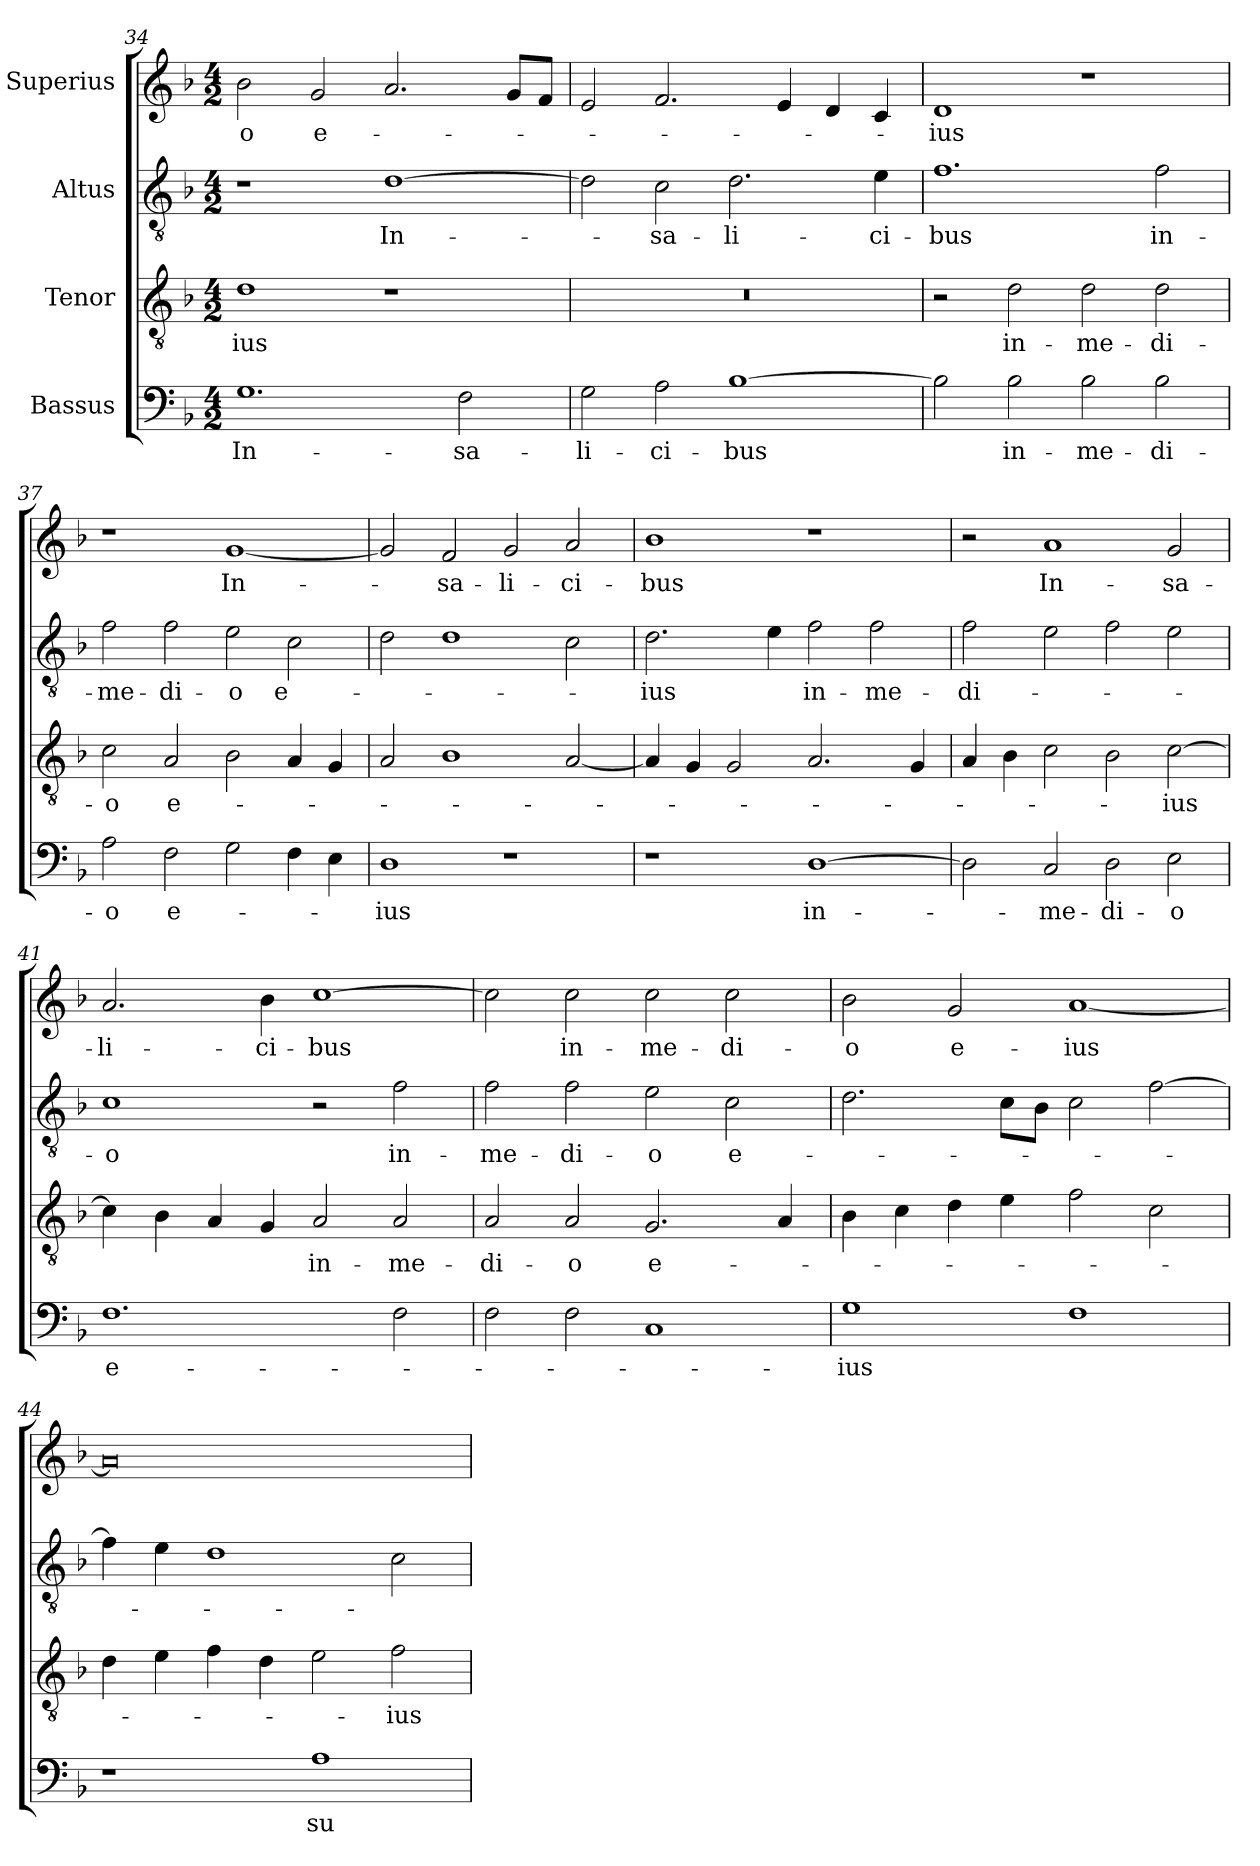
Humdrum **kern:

**kern	**text	**kern	**text	**kern	**text	**kern	**text
*part4	*part4	*part3	*part3	*part2	*part2	*part1	*part1
*staff4	*staff4	*staff3	*staff3	*staff2	*staff2	*staff1	*staff1
*I"Bassus	*	*I"Tenor	*	*I"Altus	*	*I"Superius	*
*clefF4	*	*clefGv2	*	*clefGv2	*	*clefG2	*
*k[b-]	*	*k[b-]	*	*k[b-]	*	*k[b-]	*
*M4/2	*	*M4/2	*	*M4/2	*	*M4/2	*
=34	=34	=34	=34	=34	=34	=34	=34
1.G\	In-	1d\	-ius	1r	.	2b-\	-o
.	.	.	.	.	.	2g/	e-
.	.	1r	.	[1d\	In-	2.a/	.
2F\	sa-	.	.	.	.	.	.
.	.	.	.	.	.	8g/L	.
.	.	.	.	.	.	8f/J	.
=35	=35	=35	=35	=35	=35	=35	=35
2G\	-li-	0r	.	2d\]	.	2e/	.
2A\	-ci-	.	.	2c\	sa-	2.f/	.
[1B-\	-bus	.	.	2.d\	-li-	.	.
.	.	.	.	.	.	4e/	.
.	.	.	.	.	.	4d/	.
.	.	.	.	4e\	-ci-	4c/	.
=36	=36	=36	=36	=36	=36	=36	=36
2B-\]	.	2r	.	1.f\	-bus	1d/	-ius
2B-\	in-	2d\	in-	.	.	.	.
2B-\	me-	2d\	me-	.	.	1r	.
2B-\	-di-	2d\	-di-	2f\	in-	.	.
=37	=37	=37	=37	=37	=37	=37	=37
2A\	-o	2c\	-o	2f\	me-	1r	.
2F\	e-	2A/	e-	2f\	-di-	.	.
2G\	.	2B-\	.	2e\	-o	[1g/	In-
4F\	.	4A/	.	2c\	e-	.	.
4E\	.	4G/	.	.	.	.	.
=38	=38	=38	=38	=38	=38	=38	=38
1D\	-ius	2A/	.	2d\	.	2g/]	.
.	.	1B-\	.	1d\	.	2f/	sa-
1r	.	.	.	.	.	2g/	-li-
.	.	[2A/	.	2c\	.	2a/	-ci-
=39	=39	=39	=39	=39	=39	=39	=39
1r	.	4A/]	.	2.d\	-ius	1b-\	-bus
.	.	4G/	.	.	.	.	.
.	.	2G/	.	.	.	.	.
.	.	.	.	4e\	.	.	.
[1D\	in-	2.A/	.	2f\	in-	1r	.
.	.	.	.	2f\	me-	.	.
.	.	4G/	.	.	.	.	.
=40	=40	=40	=40	=40	=40	=40	=40
2D\]	.	4A/	.	2f\	-di-	2r	.
.	.	4B-\	.	.	.	.	.
2C/	me-	2c\	.	2e\	.	1a/	In-
2D\	-di-	2B-\	.	2f\	.	.	.
2E\	-o	[2c\	-ius	2e\	.	2g/	sa-
=41	=41	=41	=41	=41	=41	=41	=41
1.F\	e-	4c\]	.	1c\	-o	2.a/	-li-
.	.	4B-\	.	.	.	.	.
.	.	4A/	.	.	.	.	.
.	.	4G/	.	.	.	4b-\	-ci-
.	.	2A/	in-	2r	.	[1cc\	-bus
2F\	.	2A/	me-	2f\	in-	.	.
=42	=42	=42	=42	=42	=42	=42	=42
2F\	.	2A/	-di-	2f\	me-	2cc\]	.
2F\	.	2A/	-o	2f\	-di-	2cc\	in-
1C/	.	2.G/	e-	2e\	-o	2cc\	me-
.	.	.	.	2c\	e-	2cc\	-di-
.	.	4A/	.	.	.	.	.
=43	=43	=43	=43	=43	=43	=43	=43
1G\	-ius	4B-\	.	2.d\	.	2b-\	-o
.	.	4c\	.	.	.	.	.
.	.	4d\	.	.	.	2g/	e-
.	.	4e\	.	8c\L	.	.	.
.	.	.	.	8B-\J	.	.	.
1F\	.	2f\	.	2c\	.	[1a/	-ius
.	.	2c\	.	[2f\	.	.	.
=44	=44	=44	=44	=44	=44	=44	=44
1r	.	4d\	.	4f\]	.	0a/]	.
.	.	4e\	.	4e\	.	.	.
.	.	4f\	.	1d\	.	.	.
.	.	4d\	.	.	.	.	.
1A\	su-	2e\	.	.	.	.	.
.	.	2f\	-ius	2c\	.	.	.
=	=	=	=	=	=	=	=
*-	*-	*-	*-	*-	*-	*-	*-
